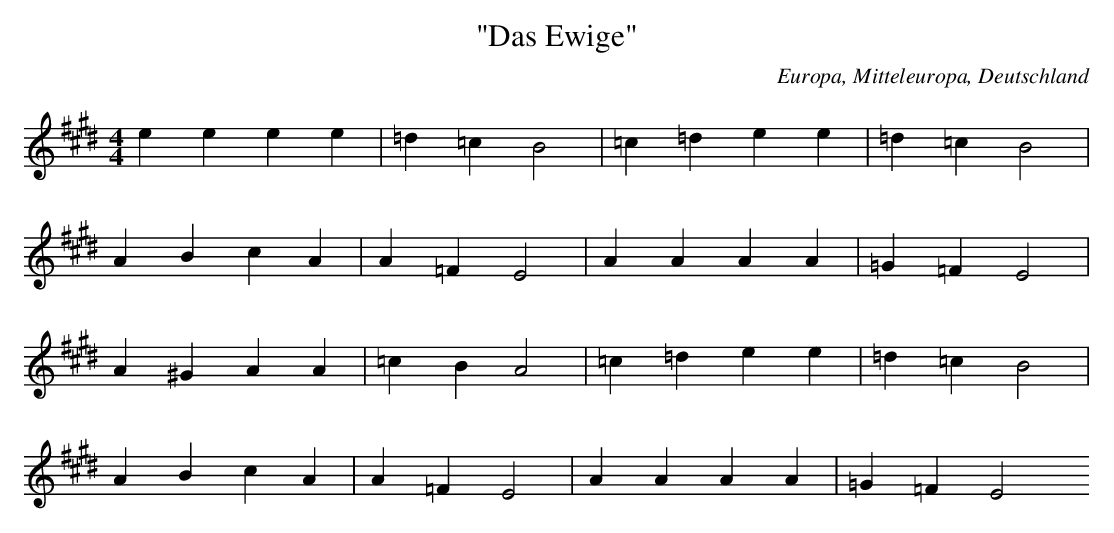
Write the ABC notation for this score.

X:1
T: "Das Ewige"
O: Europa, Mitteleuropa, Deutschland
M: 4/4
L: 1/4
K: E
eeee | =d=cB2 | =c=dee | =d=cB2 |
ABcA | A=FE2 | AAAA | =G=FE2 |
A^GAA | =cBA2 | =c=dee | =d=cB2 |
ABcA | A=FE2 | AAAA | =G=FE2
